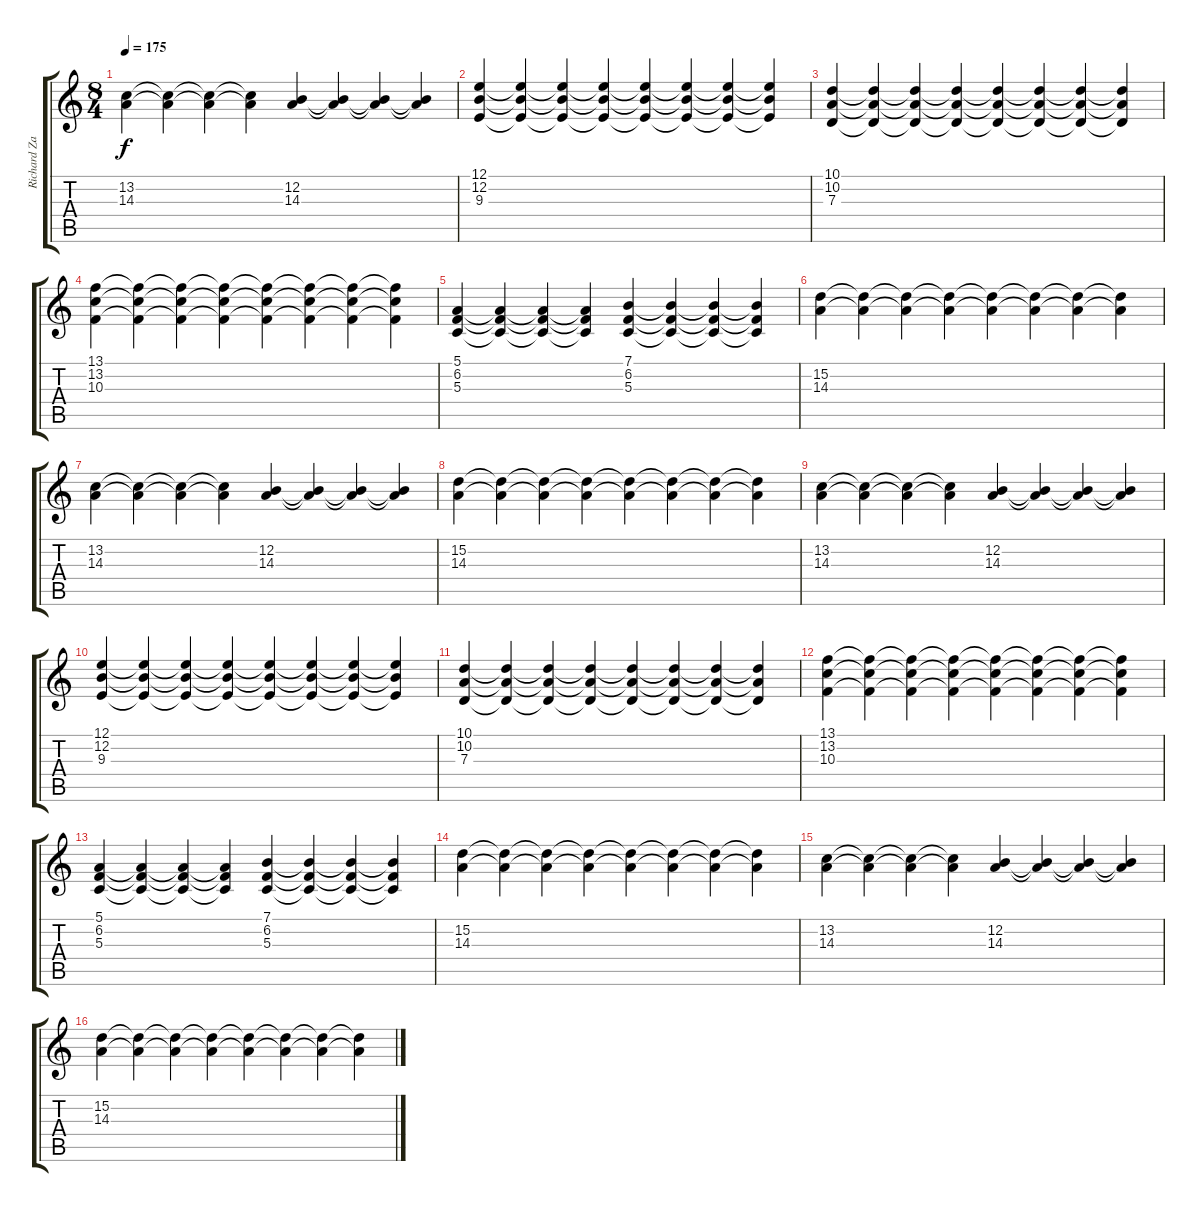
\track ("Richard Zander" "Richard Za") {instrument stringensemble1}
\staff {score tabs}
\tuning (E4 B3 G3 D3 A2 D2) {hide}
\ts (8 4)
\tempo 175
\clef g2
\ks c
(13.2 14.3).4{dy f} (13.2{t} 14.3{t}).4 (13.2{t} 14.3{t}).4 (13.2{t} 14.3{t}).4 (12.2 14.3).4 (12.2{t} 14.3{t}).4 (12.2{t} 14.3{t}).4 (12.2{t} 14.3{t}).4 |
(12.1 12.2 9.3).4 (12.1{t} 12.2{t} 9.3{t}).4 (12.1{t} 12.2{t} 9.3{t}).4 (12.1{t} 12.2{t} 9.3{t}).4 (12.1{t} 12.2{t} 9.3{t}).4 (12.1{t} 12.2{t} 9.3{t}).4 (12.1{t} 12.2{t} 9.3{t}).4 (12.1{t} 12.2{t} 9.3{t}).4 |
(10.1 10.2 7.3).4 (10.1{t} 10.2{t} 7.3{t}).4 (10.1{t} 10.2{t} 7.3{t}).4 (10.1{t} 10.2{t} 7.3{t}).4 (10.1{t} 10.2{t} 7.3{t}).4 (10.1{t} 10.2{t} 7.3{t}).4 (10.1{t} 10.2{t} 7.3{t}).4 (10.1{t} 10.2{t} 7.3{t}).4 |
(13.1 13.2 10.3).4 (13.1{t} 13.2{t} 10.3{t}).4 (13.1{t} 13.2{t} 10.3{t}).4 (13.1{t} 13.2{t} 10.3{t}).4 (13.1{t} 13.2{t} 10.3{t}).4 (13.1{t} 13.2{t} 10.3{t}).4 (13.1{t} 13.2{t} 10.3{t}).4 (13.1{t} 13.2{t} 10.3{t}).4 |
(5.1 6.2 5.3).4 (5.1{t} 6.2{t} 5.3{t}).4 (5.1{t} 6.2{t} 5.3{t}).4 (5.1{t} 6.2{t} 5.3{t}).4 (7.1 6.2 5.3).4 (7.1{t} 6.2{t} 5.3{t}).4 (7.1{t} 6.2{t} 5.3{t}).4 (7.1{t} 6.2{t} 5.3{t}).4 |
(15.2 14.3).4 (15.2{t} 14.3{t}).4 (15.2{t} 14.3{t}).4 (15.2{t} 14.3{t}).4 (15.2{t} 14.3{t}).4 (15.2{t} 14.3{t}).4 (15.2{t} 14.3{t}).4 (15.2{t} 14.3{t}).4 |
(13.2 14.3).4 (13.2{t} 14.3{t}).4 (13.2{t} 14.3{t}).4 (13.2{t} 14.3{t}).4 (12.2 14.3).4 (12.2{t} 14.3{t}).4 (12.2{t} 14.3{t}).4 (12.2{t} 14.3{t}).4 |
(15.2 14.3).4 (15.2{t} 14.3{t}).4 (15.2{t} 14.3{t}).4 (15.2{t} 14.3{t}).4 (15.2{t} 14.3{t}).4 (15.2{t} 14.3{t}).4 (15.2{t} 14.3{t}).4 (15.2{t} 14.3{t}).4 |
(13.2 14.3).4 (13.2{t} 14.3{t}).4 (13.2{t} 14.3{t}).4 (13.2{t} 14.3{t}).4 (12.2 14.3).4 (12.2{t} 14.3{t}).4 (12.2{t} 14.3{t}).4 (12.2{t} 14.3{t}).4 |
(12.1 12.2 9.3).4 (12.1{t} 12.2{t} 9.3{t}).4 (12.1{t} 12.2{t} 9.3{t}).4 (12.1{t} 12.2{t} 9.3{t}).4 (12.1{t} 12.2{t} 9.3{t}).4 (12.1{t} 12.2{t} 9.3{t}).4 (12.1{t} 12.2{t} 9.3{t}).4 (12.1{t} 12.2{t} 9.3{t}).4 |
(10.1 10.2 7.3).4 (10.1{t} 10.2{t} 7.3{t}).4 (10.1{t} 10.2{t} 7.3{t}).4 (10.1{t} 10.2{t} 7.3{t}).4 (10.1{t} 10.2{t} 7.3{t}).4 (10.1{t} 10.2{t} 7.3{t}).4 (10.1{t} 10.2{t} 7.3{t}).4 (10.1{t} 10.2{t} 7.3{t}).4 |
(13.1 13.2 10.3).4 (13.1{t} 13.2{t} 10.3{t}).4 (13.1{t} 13.2{t} 10.3{t}).4 (13.1{t} 13.2{t} 10.3{t}).4 (13.1{t} 13.2{t} 10.3{t}).4 (13.1{t} 13.2{t} 10.3{t}).4 (13.1{t} 13.2{t} 10.3{t}).4 (13.1{t} 13.2{t} 10.3{t}).4 |
(5.1 6.2 5.3).4 (5.1{t} 6.2{t} 5.3{t}).4 (5.1{t} 6.2{t} 5.3{t}).4 (5.1{t} 6.2{t} 5.3{t}).4 (7.1 6.2 5.3).4 (7.1{t} 6.2{t} 5.3{t}).4 (7.1{t} 6.2{t} 5.3{t}).4 (7.1{t} 6.2{t} 5.3{t}).4 |
(15.2 14.3).4 (15.2{t} 14.3{t}).4 (15.2{t} 14.3{t}).4 (15.2{t} 14.3{t}).4 (15.2{t} 14.3{t}).4 (15.2{t} 14.3{t}).4 (15.2{t} 14.3{t}).4 (15.2{t} 14.3{t}).4 |
(13.2 14.3).4 (13.2{t} 14.3{t}).4 (13.2{t} 14.3{t}).4 (13.2{t} 14.3{t}).4 (12.2 14.3).4 (12.2{t} 14.3{t}).4 (12.2{t} 14.3{t}).4 (12.2{t} 14.3{t}).4 |
(15.2 14.3).4 (15.2{t} 14.3{t}).4 (15.2{t} 14.3{t}).4 (15.2{t} 14.3{t}).4 (15.2{t} 14.3{t}).4 (15.2{t} 14.3{t}).4 (15.2{t} 14.3{t}).4 (15.2{t} 14.3{t}).4
